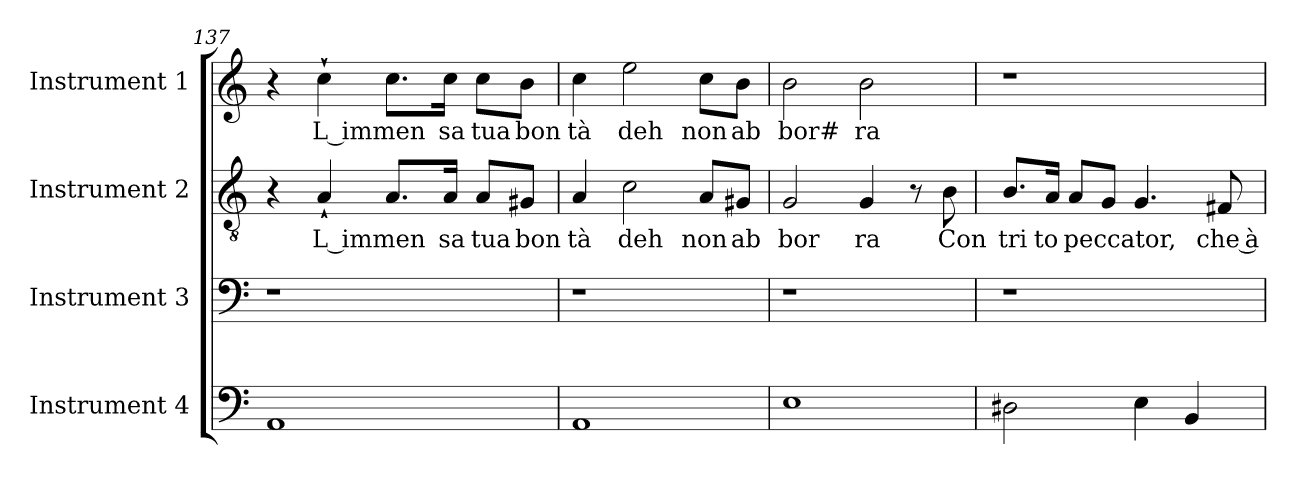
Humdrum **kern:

**kern	**kern	**kern	**text	**kern	**text
*part4	*part3	*part2	*part2	*part1	*part1
*staff4	*staff3	*staff2	*staff2	*staff1	*staff1
*I"Instrument 4	*I"Instrument 3	*I"Instrument 2	*	*I"Instrument 1	*
*clefF4	*clefF4	*clefGv2	*	*clefG2	*
*k[]	*k[]	*k[]	*	*k[]	*
=137	=137	=137	=137	=137	=137
1AA	1r	4r	.	4r	.
!	!	!	!LO:LY:b	!	!LO:LY:b
.	.	4A`</	L immen	4cc`<\	L immen
.	.	8.A/L	.	8.cc\L	.
!	!	!	!LO:LY:b	!	!LO:LY:b
.	.	16A/Jk	sa	16cc\Jk	sa
!	!	!	!LO:LY:b	!	!LO:LY:b
.	.	8A/L	tua	8cc\L	tua
!	!	!	!LO:LY:b	!	!LO:LY:b
.	.	8G#X/J	bon	8b\J	bon
!!LO:PB:g=z
=138	=138	=138	=138	=138	=138
!	!	!	!LO:LY:b	!	!LO:LY:b
1AA	1r	4A/	tà	4cc\	tà
!	!	!	!LO:LY:b	!	!LO:LY:b
.	.	2c\	deh	2ee\	deh
!	!	!	!LO:LY:b	!	!LO:LY:b
.	.	8A/L	non	8cc\L	non
!	!	!	!LO:LY:b	!	!LO:LY:b
.	.	8G#X/J	ab	8b\J	ab
=139	=139	=139	=139	=139	=139
!	!	!	!LO:LY:b	!	!LO:LY:b
1E	1r	2G/	bor	2b\	bor#
!	!	!	!LO:LY:b	!	!LO:LY:b
.	.	4G/	ra	2b\	ra
.	.	8r	.	.	.
!	!	!	!LO:LY:b	!	!
.	.	8B\	Con	.	.
=140	=140	=140	=140	=140	=140
!	!	!	!LO:LY:b	!	!
2D#X\	1r	8.B/L	tri	1r	.
!	!	!	!LO:LY:b	!	!
.	.	16A/Jk	to	.	.
!	!	!	!LO:LY:b	!	!
.	.	8A/L	peccator,	.	.
.	.	8G/J	.	.	.
4E\	.	4.G/	.	.	.
4BB/	.	.	.	.	.
!	!	!	!LO:LY:b	!	!
.	.	8F#X/	che à	.	.
=	=	=	=	=	=
*-	*-	*-	*-	*-	*-
